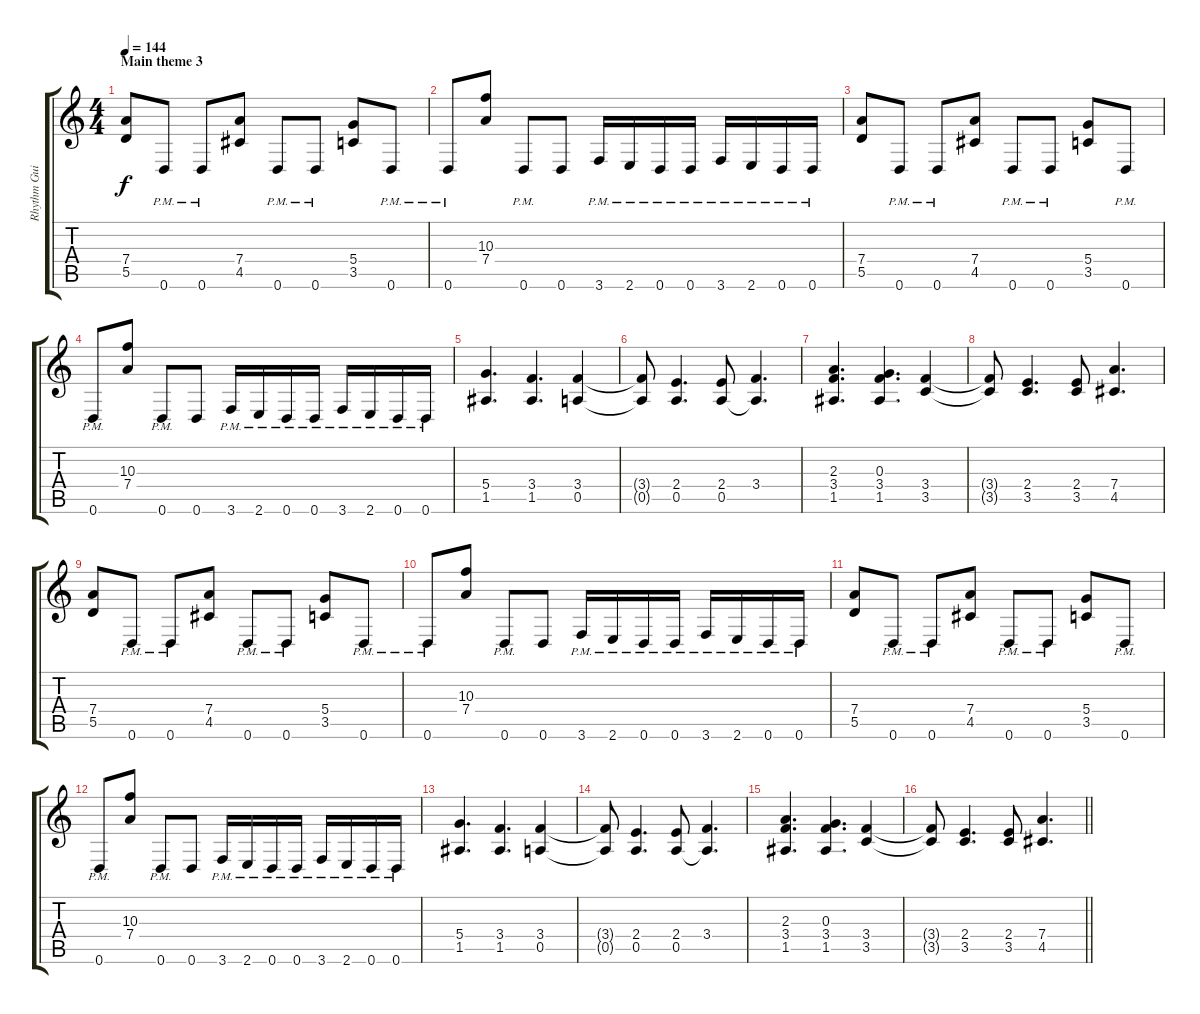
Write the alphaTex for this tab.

\track ("Rhythm Guitar R" "Rhythm Gui") {instrument distortionguitar}
\staff {score tabs}
\tuning (E4 B3 G3 D3 A2 D2) {hide}
\ts (4 4)
\section ("" "Main theme 3")
\tempo 144
\clef g2
\ks c
(7.4 5.5).8{dy f} 0.6{pm}.8 0.6{pm}.8 (7.4 4.5).8 0.6{pm}.8 0.6{pm}.8 (5.4 3.5).8 0.6{pm}.8 |
0.6{pm}.8 (10.3 7.4).8 0.6{pm}.8 0.6.8 3.6{pm}.16 2.6{pm}.16 0.6{pm}.16 0.6{pm}.16 3.6{pm}.16 2.6{pm}.16 0.6{pm}.16 0.6{pm}.16 |
(7.4 5.5).8 0.6{pm}.8 0.6{pm}.8 (7.4 4.5).8 0.6{pm}.8 0.6{pm}.8 (5.4 3.5).8 0.6{pm}.8 |
0.6{pm}.8 (10.3 7.4).8 0.6{pm}.8 0.6.8 3.6{pm}.16 2.6{pm}.16 0.6{pm}.16 0.6{pm}.16 3.6{pm}.16 2.6{pm}.16 0.6{pm}.16 0.6{pm}.16 |
(5.4 1.5).4{d} (3.4 1.5).4{d} (3.4 0.5).4 |
(3.4{t} 0.5{t}).8 (2.4 0.5).4{d} (2.4 0.5).8 (3.4 0.5{t}).4{d} |
(2.3 3.4 1.5).4{d} (0.3 3.4 1.5).4{d} (3.4 3.5).4 |
(3.4{t} 3.5{t}).8 (2.4 3.5).4{d} (2.4 3.5).8 (7.4 4.5).4{d} |
(7.4 5.5).8 0.6{pm}.8 0.6{pm}.8 (7.4 4.5).8 0.6{pm}.8 0.6{pm}.8 (5.4 3.5).8 0.6{pm}.8 |
0.6{pm}.8 (10.3 7.4).8 0.6{pm}.8 0.6.8 3.6{pm}.16 2.6{pm}.16 0.6{pm}.16 0.6{pm}.16 3.6{pm}.16 2.6{pm}.16 0.6{pm}.16 0.6{pm}.16 |
(7.4 5.5).8 0.6{pm}.8 0.6{pm}.8 (7.4 4.5).8 0.6{pm}.8 0.6{pm}.8 (5.4 3.5).8 0.6{pm}.8 |
0.6{pm}.8 (10.3 7.4).8 0.6{pm}.8 0.6.8 3.6{pm}.16 2.6{pm}.16 0.6{pm}.16 0.6{pm}.16 3.6{pm}.16 2.6{pm}.16 0.6{pm}.16 0.6{pm}.16 |
(5.4 1.5).4{d} (3.4 1.5).4{d} (3.4 0.5).4 |
(3.4{t} 0.5{t}).8 (2.4 0.5).4{d} (2.4 0.5).8 (3.4 0.5{t}).4{d} |
(2.3 3.4 1.5).4{d} (0.3 3.4 1.5).4{d} (3.4 3.5).4 |
\barLineRight lightlight
(3.4{t} 3.5{t}).8 (2.4 3.5).4{d} (2.4 3.5).8 (7.4 4.5).4{d}
